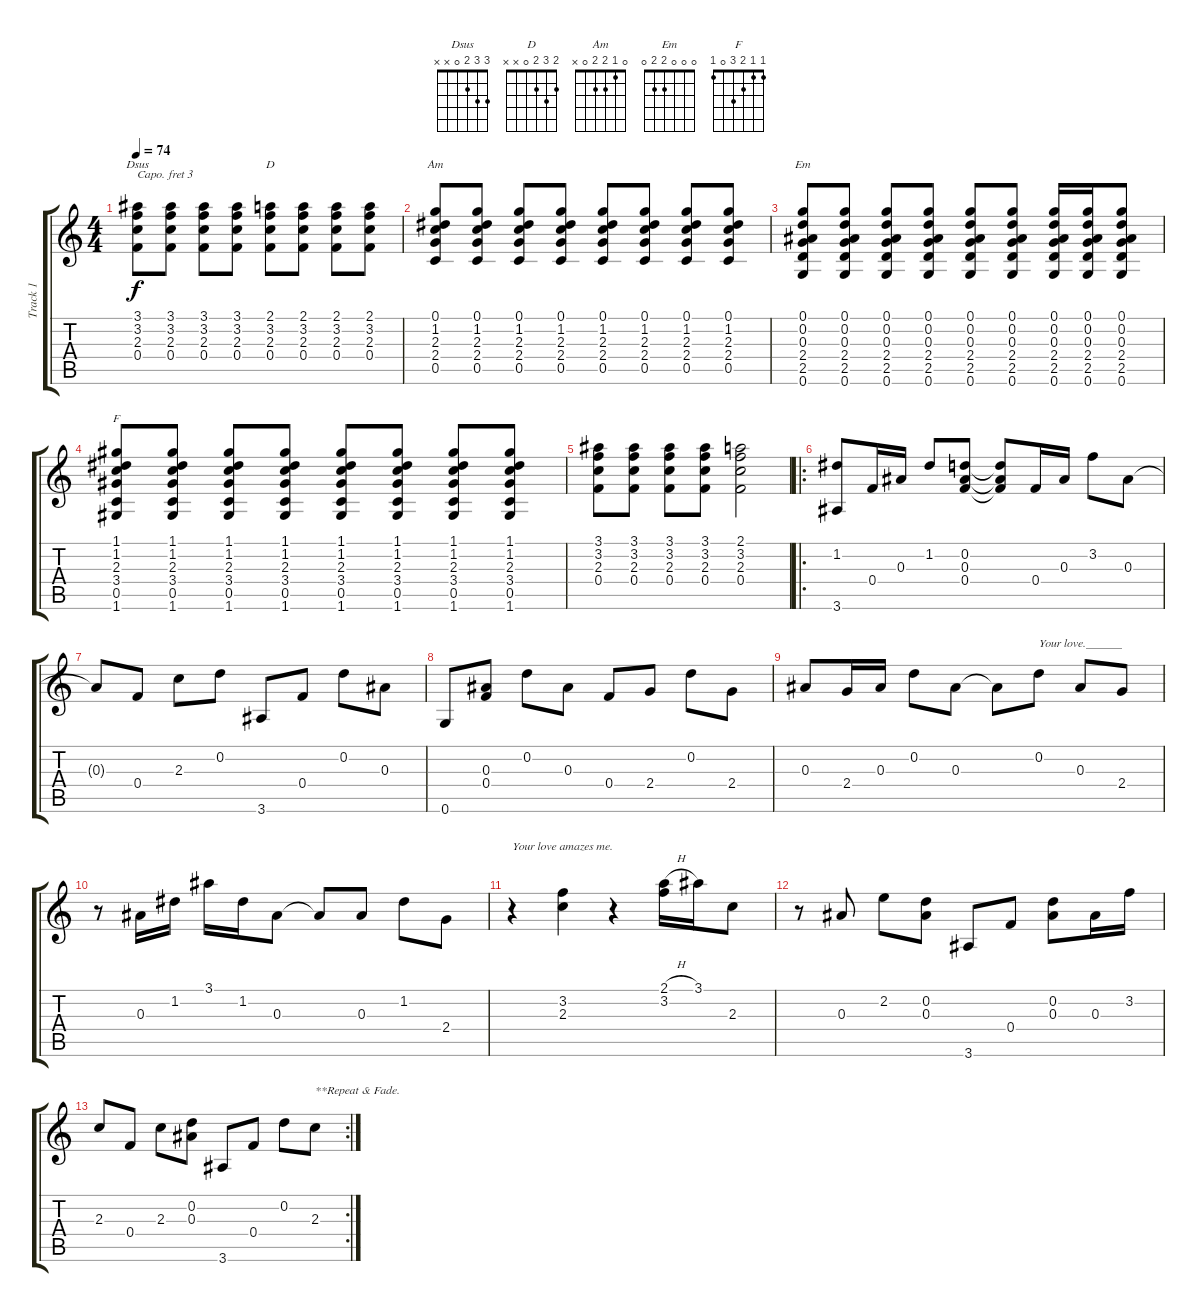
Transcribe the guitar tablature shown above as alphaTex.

\track ("Track 1" "Track 1") {instrument acousticguitarnylon}
\staff {score tabs}
\capo 3
\tuning (E4 B3 G3 D3 A2 E2) {hide}
\chord ("Dsus" 3 3 2 0 x x)
\chord ("D" 2 3 2 0 x x)
\chord ("Am" 0 1 2 2 0 x)
\chord ("Em" 0 0 0 2 2 0)
\chord ("F" 1 1 2 3 0 1)
\ts (4 4)
\tempo 74
\clef g2
\ks c
(3.1 3.2 2.3 0.4).8{ch "Dsus" dy f} (3.1 3.2 2.3 0.4).8 (3.1 3.2 2.3 0.4).8 (3.1 3.2 2.3 0.4).8 (2.1 3.2 2.3 0.4).8{ch "D"} (2.1 3.2 2.3 0.4).8 (2.1 3.2 2.3 0.4).8 (2.1 3.2 2.3 0.4).8 |
(0.1 1.2 2.3 2.4 0.5).8{ch "Am"} (0.1 1.2 2.3 2.4 0.5).8 (0.1 1.2 2.3 2.4 0.5).8 (0.1 1.2 2.3 2.4 0.5).8 (0.1 1.2 2.3 2.4 0.5).8 (0.1 1.2 2.3 2.4 0.5).8 (0.1 1.2 2.3 2.4 0.5).8 (0.1 1.2 2.3 2.4 0.5).8 |
(0.1 0.2 0.3 2.4 2.5 0.6).8{ch "Em"} (0.1 0.2 0.3 2.4 2.5 0.6).8 (0.1 0.2 0.3 2.4 2.5 0.6).8 (0.1 0.2 0.3 2.4 2.5 0.6).8 (0.1 0.2 0.3 2.4 2.5 0.6).8 (0.1 0.2 0.3 2.4 2.5 0.6).8 (0.1 0.2 0.3 2.4 2.5 0.6).16 (0.1 0.2 0.3 2.4 2.5 0.6).16 (0.1 0.2 0.3 2.4 2.5 0.6).8 |
(1.1 1.2 2.3 3.4 0.5 1.6).8{ch "F"} (1.1 1.2 2.3 3.4 0.5 1.6).8 (1.1 1.2 2.3 3.4 0.5 1.6).8 (1.1 1.2 2.3 3.4 0.5 1.6).8 (1.1 1.2 2.3 3.4 0.5 1.6).8 (1.1 1.2 2.3 3.4 0.5 1.6).8 (1.1 1.2 2.3 3.4 0.5 1.6).8 (1.1 1.2 2.3 3.4 0.5 1.6).8 |
(3.1 3.2 2.3 0.4).8 (3.1 3.2 2.3 0.4).8 (3.1 3.2 2.3 0.4).8 (3.1 3.2 2.3 0.4).8 (2.1 3.2 2.3 0.4).2 |
\ro
(1.2 3.6).8 0.4.16 0.3.16 1.2.8 (0.2 0.3 0.4).8 (0.2{t} 0.3{t} 0.4{t}).8 0.4.16 0.3.16 3.2.8 0.3.8 |
0.3{t}.8 0.4.8 2.3.8 0.2.8 3.6.8 0.4.8 0.2.8 0.3.8 |
0.6.8 (0.3 0.4).8 0.2.8 0.3.8 0.4.8 2.4.8 0.2.8 2.4.8 |
0.3.8 2.4.16 0.3.16 0.2.8 0.3.8 0.3{t}.8 0.2.8{txt "Your love.______"} 0.3.8 2.4.8 |
r.8 0.3.16 1.2.16 3.1.16 1.2.16 0.3.8 0.3{t}.8 0.3.8 1.2.8 2.4.8 |
r.4{txt "Your love amazes me."} (3.2 2.3).4 r.4 (2.1{h} 3.2).16 3.1.16 2.3.8 |
r.8 0.3.8 2.2.8 (0.2 0.3).8 3.6.8 0.4.8 (0.2 0.3).8 0.3.16 3.2.16 |
\rc 2
2.3.8 0.4.8 2.3.8 (0.2 0.3).8 3.6.8 0.4.8 0.2.8 2.3.8{txt "**Repeat & Fade."}
